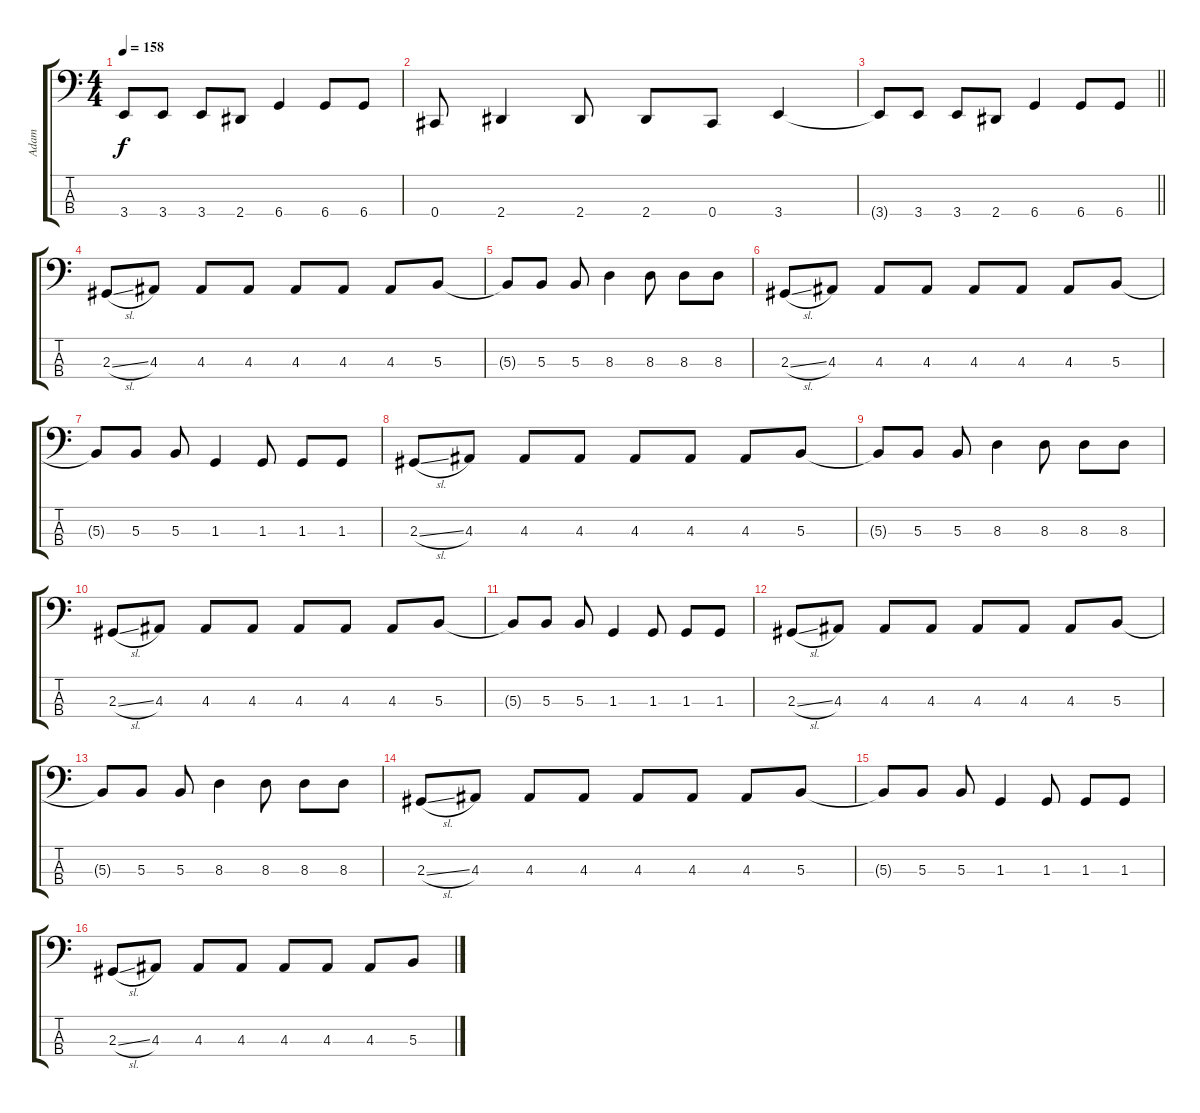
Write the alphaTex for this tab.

\track ("Adam" "Adam") {instrument slapbass2}
\staff {score tabs}
\tuning (E2 B1 Gb1 Db1) {hide}
\ts (4 4)
\tempo 158
\clef f4
\ks c
3.4{t}.8{dy f} 3.4.8 3.4.8 2.4.8 6.4.4 6.4.8 6.4.8 |
0.4.8 2.4.4 2.4.8 2.4.8 0.4.8 3.4.4 |
\barLineRight lightlight
3.4{t}.8 3.4.8 3.4.8 2.4.8 6.4.4 6.4.8 6.4.8 |
2.3{sl}.8 4.3.8 4.3.8 4.3.8 4.3.8 4.3.8 4.3.8 5.3.8 |
5.3{t}.8 5.3.8 5.3.8 8.3.4 8.3.8 8.3.8 8.3.8 |
2.3{sl}.8 4.3.8 4.3.8 4.3.8 4.3.8 4.3.8 4.3.8 5.3.8 |
5.3{t}.8 5.3.8 5.3.8 1.3.4 1.3.8 1.3.8 1.3.8 |
2.3{sl}.8 4.3.8 4.3.8 4.3.8 4.3.8 4.3.8 4.3.8 5.3.8 |
5.3{t}.8 5.3.8 5.3.8 8.3.4 8.3.8 8.3.8 8.3.8 |
2.3{sl}.8 4.3.8 4.3.8 4.3.8 4.3.8 4.3.8 4.3.8 5.3.8 |
5.3{t}.8 5.3.8 5.3.8 1.3.4 1.3.8 1.3.8 1.3.8 |
2.3{sl}.8 4.3.8 4.3.8 4.3.8 4.3.8 4.3.8 4.3.8 5.3.8 |
5.3{t}.8 5.3.8 5.3.8 8.3.4 8.3.8 8.3.8 8.3.8 |
2.3{sl}.8 4.3.8 4.3.8 4.3.8 4.3.8 4.3.8 4.3.8 5.3.8 |
5.3{t}.8 5.3.8 5.3.8 1.3.4 1.3.8 1.3.8 1.3.8 |
2.3{sl}.8 4.3.8 4.3.8 4.3.8 4.3.8 4.3.8 4.3.8 5.3.8
